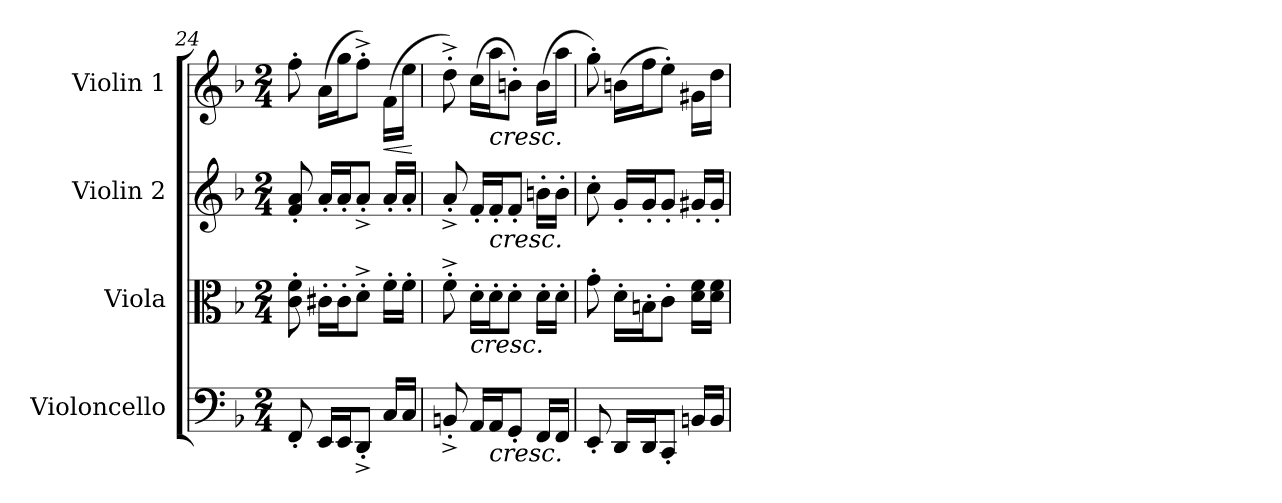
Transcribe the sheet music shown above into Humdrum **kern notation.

**kern	**kern	**kern	**kern	**dynam
*part4	*part3	*part2	*part1	*part1
*staff4	*staff3	*staff2	*staff1	*staff1
*I"Violoncello	*I"Viola	*I"Violin 2	*I"Violin 1	*
*I'Vc	*I'Vla	*I'Vln	*I'Vln	*
*clefF4	*clefC3	*clefG2	*clefG2	*
*k[b-]	*k[b-]	*k[b-]	*k[b-]	*
*M2/4	*M2/4	*M2/4	*M2/4	*
=24	=24	=24	=24	=24
8FF'/	8c\' 8f\'	8f/' 8a/'	8ff'\	.
16EE/LL	16c#X'\LL	16a'/LL	(16a\LL	.
16EE/J	16c#'\J	16a'/J	16gg\J	.
8DD'^/J	8d'^\J	8a'^/J	8ff'^\J)	.
!	!	!	!	!LO:HP:b
16C/LL	16f'\LL	16a'/LL	(16f\LL	<
16C/JJ	16f'\JJ	16a'/JJ	16ee\JJ	.
.	.	.	.	[
=25	=25	=25	=25	=25
8BBn'^/	8f'^\	8a'^/	8dd'^\)	.
!	!LO:TX:b:i:t=cresc.	!	!	!
16AA/LL	16d'\LL	16f'/LL	(16cc\LL	.
!	!	!	!LO:TX:b:i:t=cresc.	!
!	!	!LO:TX:b:i:t=cresc.	!	!
!LO:TX:b:i:t=cresc.	!	!	!	!
16AA/J	16d'\J	16f'/J	16aa\J	.
8GG'/J	8d'\J	8f'/J	8bn'\J)	.
16FF/LL	16d'\LL	16bn'\LL	(16b\LL	.
16FF/JJ	16d'\JJ	16b'\JJ	16aa\JJ	.
=26	=26	=26	=26	=26
8EE'/	8g'\	8cc'\	8gg'\)	.
16DD/LL	16d'\LL	16g'/LL	(16bn\LL	.
16DD/J	16Bn'\J	16g'/J	16ff\J	.
8CC'/J	8c'\J	8g'/J	8ee'\J)	.
16BBn/LL	16d\ 16f\LL	16g#X'/LL	16g#X\LL	.
16BB/JJ	16d\ 16f\JJ	16g#'/JJ	16dd\JJ	.
=	=	=	=	=
*-	*-	*-	*-	*-
